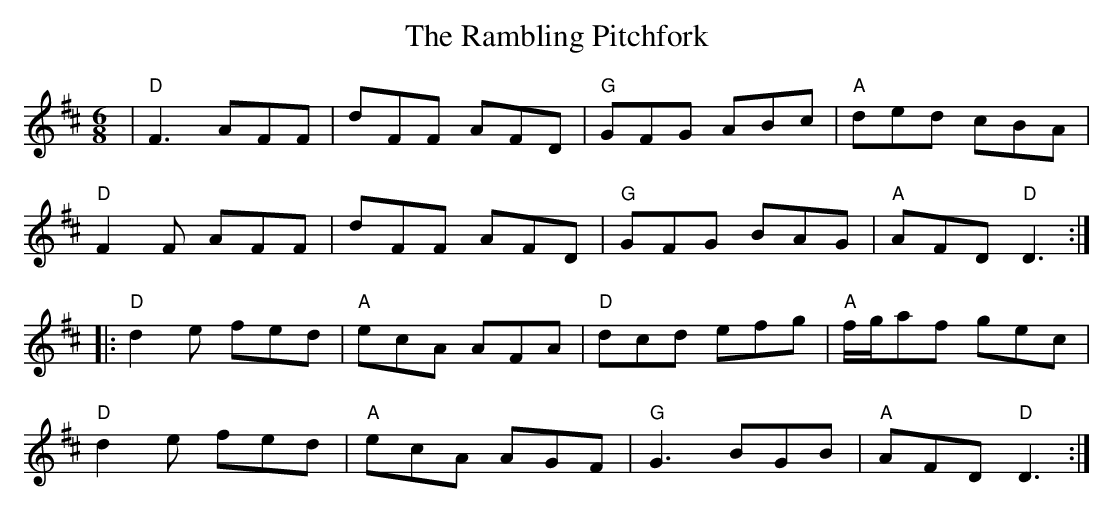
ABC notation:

X:1
T:The Rambling Pitchfork
M:6/8
K:D
|"D"F3 AFF|dFF AFD|"G"GFG ABc|"A"ded cBA|
"D"F2 F AFF|dFF AFD|"G"GFG BAG| "A"AFD "D"D3 :|
|: "D"d2 e fed|"A"ecA AFA|"D"dcd efg|"A"f/g/af gec|
"D"d2 e fed|"A"ecA AGF|"G"G3 BGB| "A"AFD"D" D3:|
